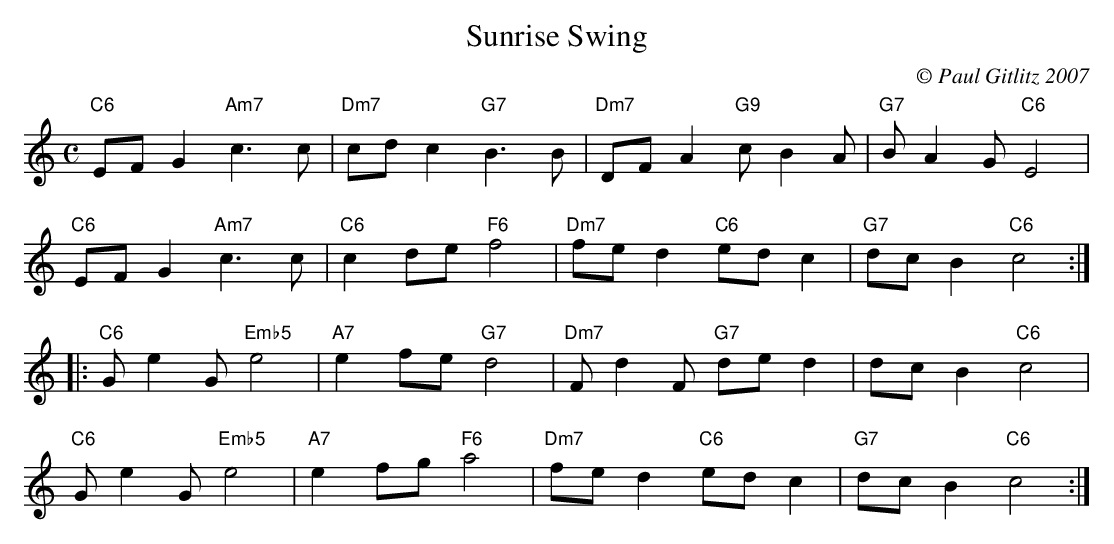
X:1
T:Sunrise Swing
M:C
C:© Paul Gitlitz 2007
K:C
"C6"EF G2 "Am7"c3c|"Dm7"cdc2"G7"B3B|"Dm7"DFA2"G9"cB2A|"G7"BA2G "C6"E4|!
"C6"EF G2 "Am7"c3c|"C6"c2de "F6" f4|"Dm7"fed2 "C6"edc2|"G7"dcB2 "C6"c4:|!
|:"C6"Ge2G "Emb5"e4|"A7"e2fe "G7"d4|"Dm7"Fd2F "G7"ded2|dcB2 "C6"c4|!
"C6"Ge2G "Emb5"e4|"A7"e2fg "F6"a4|"Dm7"fed2 "C6"edc2|"G7"dcB2 "C6"c4:|]
